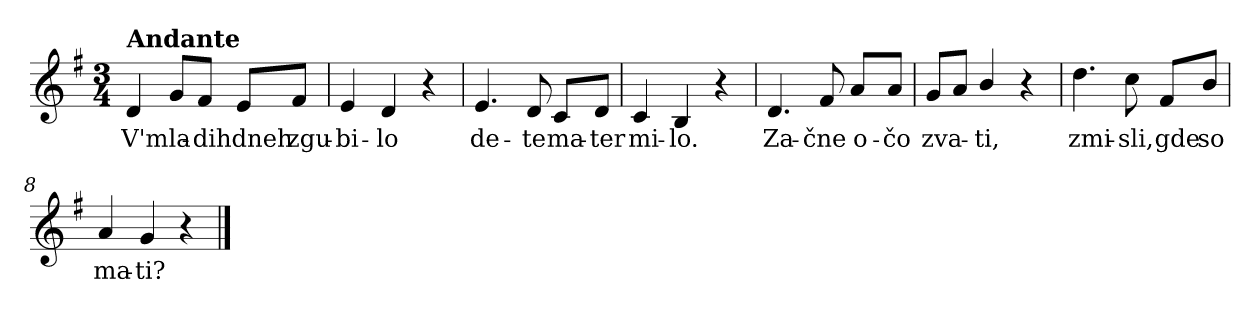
**kern	**text
*part1	*part1
*staff1	*staff1
*clefG2	*
*k[f#]	*
*G:	*
*M3/4	*
*MM80	*
=1	=1
!LO:TX:a:B:t=Andante	!
!	!LO:LY:b
4d/	V'mla-
8g/L	.
!	!LO:LY:b
8f#/J	-dih
!	!LO:LY:b
8e/L	dneh
!	!LO:LY:b
8f#/J	zgu-
=2	=2
!	!LO:LY:b
4e/	-bi-
!	!LO:LY:b
4d/	-lo
4r	.
=3	=3
!	!LO:LY:b
4.e/	de-
!	!LO:LY:b
8d/	-te
!	!LO:LY:b
8c/L	ma-
!	!LO:LY:b
8d/J	-ter
=4	=4
!	!LO:LY:b
4c/	mi-
!	!LO:LY:b
4B/	-lo.
4r	.
!!LO:LB:g=z
=5	=5
!	!LO:LY:b
4.d/	Za-
!	!LO:LY:b
8f#/	-čne
!	!LO:LY:b
8a/L	o-
!	!LO:LY:b
8a/J	-čo
=6	=6
!	!LO:LY:b
8g/L	zva-
8a/J	.
!	!LO:LY:b
4b/	-ti,
4r	.
=7	=7
!	!LO:LY:b
4.dd\	zmi-
!	!LO:LY:b
8cc\	-sli,
!	!LO:LY:b
8f#/L	gde
!	!LO:LY:b
8b/J	so
=8	=8
!	!LO:LY:b
4a/	ma-
!	!LO:LY:b
4g/	-ti?
4r	.
==	==
*-	*-
